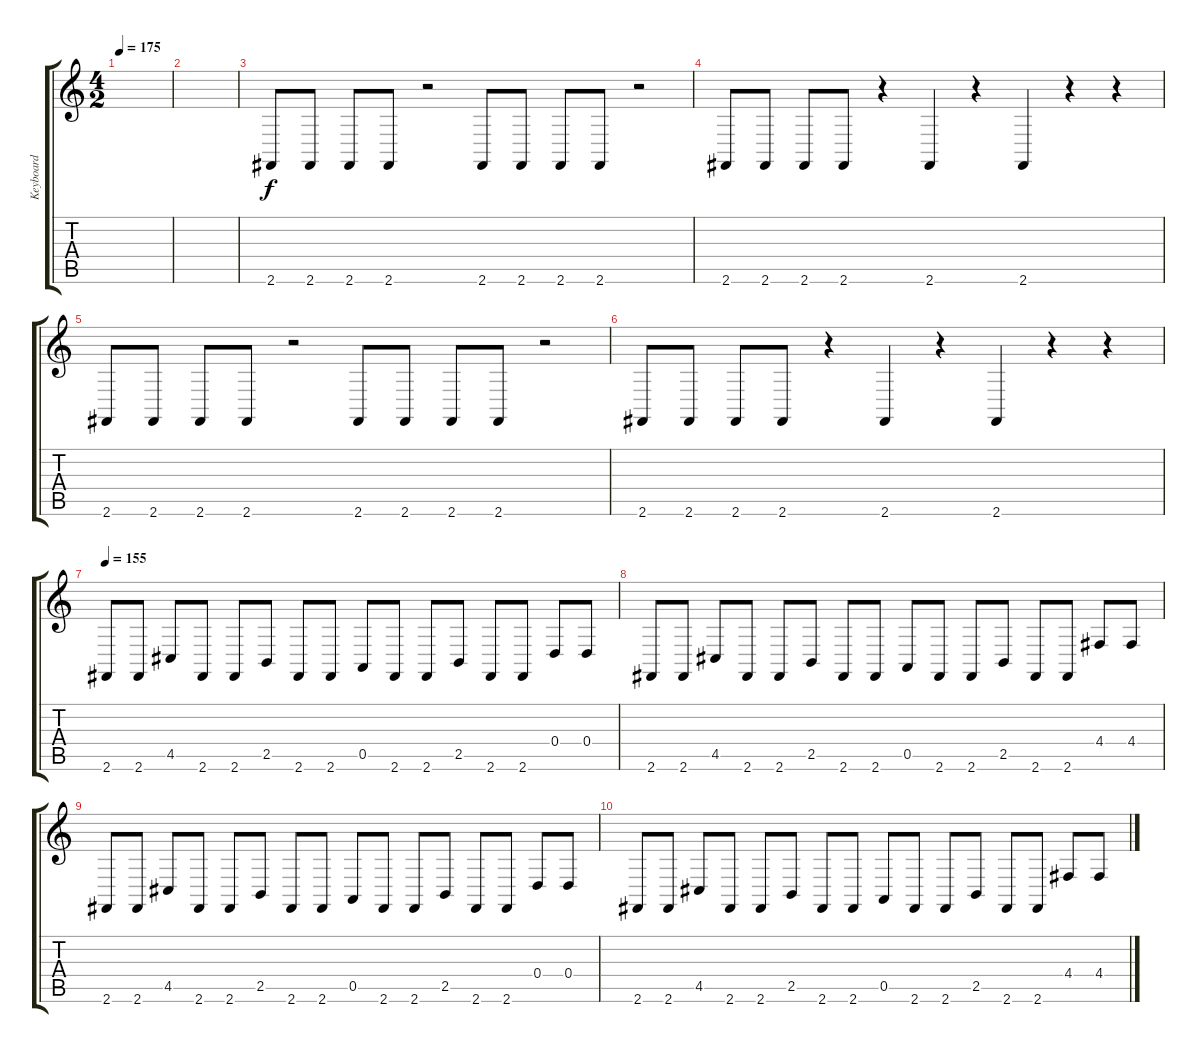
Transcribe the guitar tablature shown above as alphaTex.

\track ("Keyboard" "Keyboard") {instrument electricpiano1}
\staff {score tabs}
\tuning (E4 B3 G3 D3 A2 E2) {hide}
\ts (4 2)
\tempo 175
\clef g2
\ks c
|
|
2.6.8 2.6.8 2.6.8 2.6.8 r.2 2.6.8 2.6.8 2.6.8 2.6.8 r.2 |
2.6.8 2.6.8 2.6.8 2.6.8 r.4 2.6.4 r.4 2.6.4 r.4 r.4 |
2.6.8 2.6.8 2.6.8 2.6.8 r.2 2.6.8 2.6.8 2.6.8 2.6.8 r.2 |
2.6.8 2.6.8 2.6.8 2.6.8 r.4 2.6.4 r.4 2.6.4 r.4 r.4 |
\tempo 155
2.6.8 2.6.8 4.5.8 2.6.8 2.6.8 2.5.8 2.6.8 2.6.8 0.5.8 2.6.8 2.6.8 2.5.8 2.6.8 2.6.8 0.4.8 0.4.8 |
2.6.8 2.6.8 4.5.8 2.6.8 2.6.8 2.5.8 2.6.8 2.6.8 0.5.8 2.6.8 2.6.8 2.5.8 2.6.8 2.6.8 4.4.8 4.4.8 |
2.6.8 2.6.8 4.5.8 2.6.8 2.6.8 2.5.8 2.6.8 2.6.8 0.5.8 2.6.8 2.6.8 2.5.8 2.6.8 2.6.8 0.4.8 0.4.8 |
2.6.8 2.6.8 4.5.8 2.6.8 2.6.8 2.5.8 2.6.8 2.6.8 0.5.8 2.6.8 2.6.8 2.5.8 2.6.8 2.6.8 4.4.8 4.4.8
